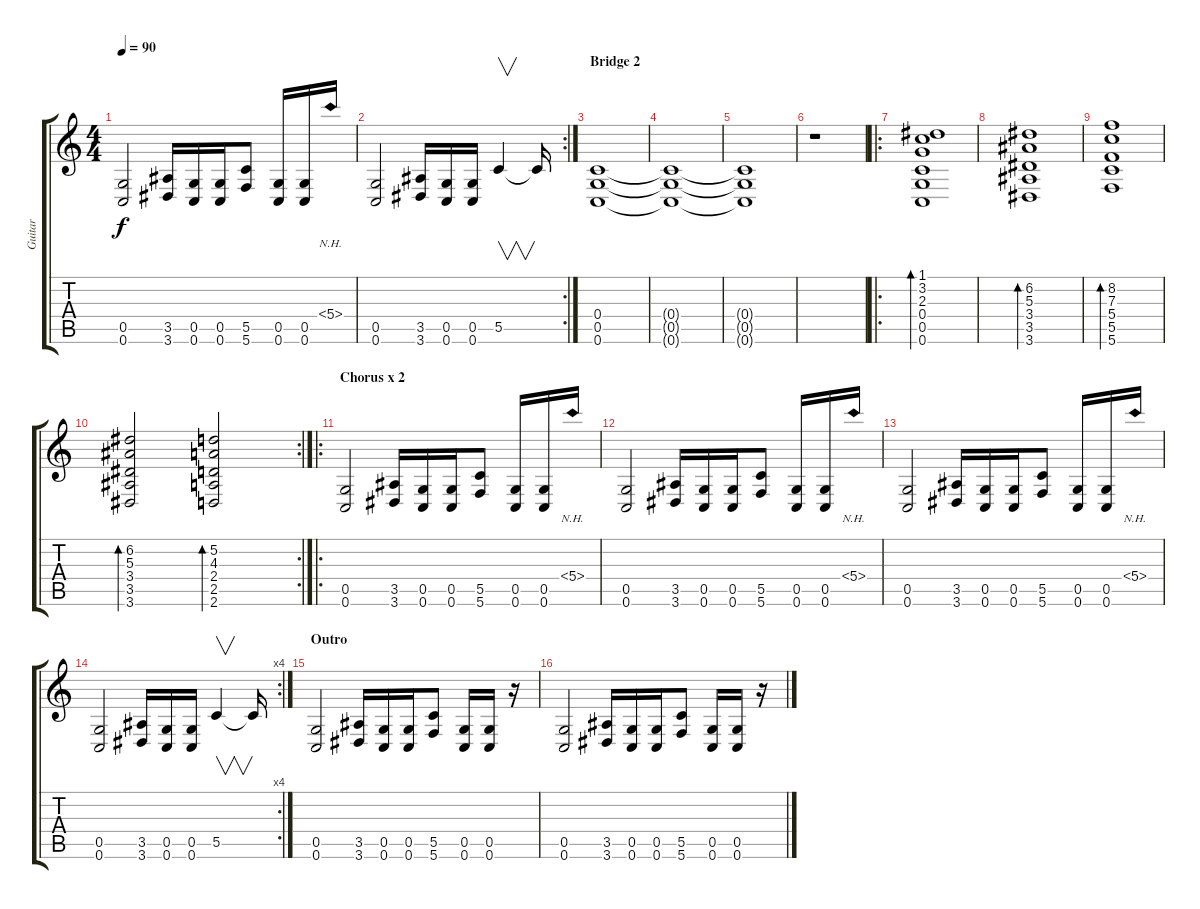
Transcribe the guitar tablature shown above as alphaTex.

\track ("Guitar" "Guitar") {instrument distortionguitar}
\staff {score tabs}
\tuning (D4 A3 F3 C3 G2 C2) {hide}
\ts (4 4)
\tempo 90
\clef g2
\ks c
(0.5 0.6).2{dy f} (3.5 3.6).16 (0.5 0.6).16 (0.5 0.6).16 (5.5 5.6).8 (0.5 0.6).16 (0.5 0.6).16 5.4{nh}.16 |
\rc 2
(0.5 0.6).2 (3.5 3.6).16 (0.5 0.6).16 (0.5 0.6).16 5.5.4{v} 5.5{t}.16 |
\section ("" "Bridge 2")
(0.4 0.5 0.6).1 |
(0.4{t} 0.5{t} 0.6{t}).1 |
(0.4{t} 0.5{t} 0.6{t}).1 |
r.1 |
\ro
(1.1 3.2 2.3 0.4 0.5 0.6).1{bd 480 instrument electricguitarclean} |
(6.2 5.3 3.4 3.5 3.6).1{bd 480} |
(8.2 7.3 5.4 5.5 5.6).1{bd 480} |
\rc 2
(6.2 5.3 3.4 3.5 3.6).2{bd 480} (5.2 4.3 2.4 2.5 2.6).2{bd 480} |
\ro
\section ("" "Chorus x 2")
(0.5 0.6).2{instrument distortionguitar} (3.5 3.6).16 (0.5 0.6).16 (0.5 0.6).16 (5.5 5.6).8 (0.5 0.6).16 (0.5 0.6).16 5.4{nh}.16 |
(0.5 0.6).2 (3.5 3.6).16 (0.5 0.6).16 (0.5 0.6).16 (5.5 5.6).8 (0.5 0.6).16 (0.5 0.6).16 5.4{nh}.16 |
(0.5 0.6).2 (3.5 3.6).16 (0.5 0.6).16 (0.5 0.6).16 (5.5 5.6).8 (0.5 0.6).16 (0.5 0.6).16 5.4{nh}.16 |
\rc 4
(0.5 0.6).2 (3.5 3.6).16 (0.5 0.6).16 (0.5 0.6).16 5.5.4{v} 5.5{t}.16 |
\section ("" "Outro")
(0.5 0.6).2{instrument distortionguitar} (3.5 3.6).16 (0.5 0.6).16 (0.5 0.6).16 (5.5 5.6).8 (0.5 0.6).16 (0.5 0.6).16 r.16 |
(0.5 0.6).2{instrument distortionguitar} (3.5 3.6).16 (0.5 0.6).16 (0.5 0.6).16 (5.5 5.6).8 (0.5 0.6).16 (0.5 0.6).16 r.16
